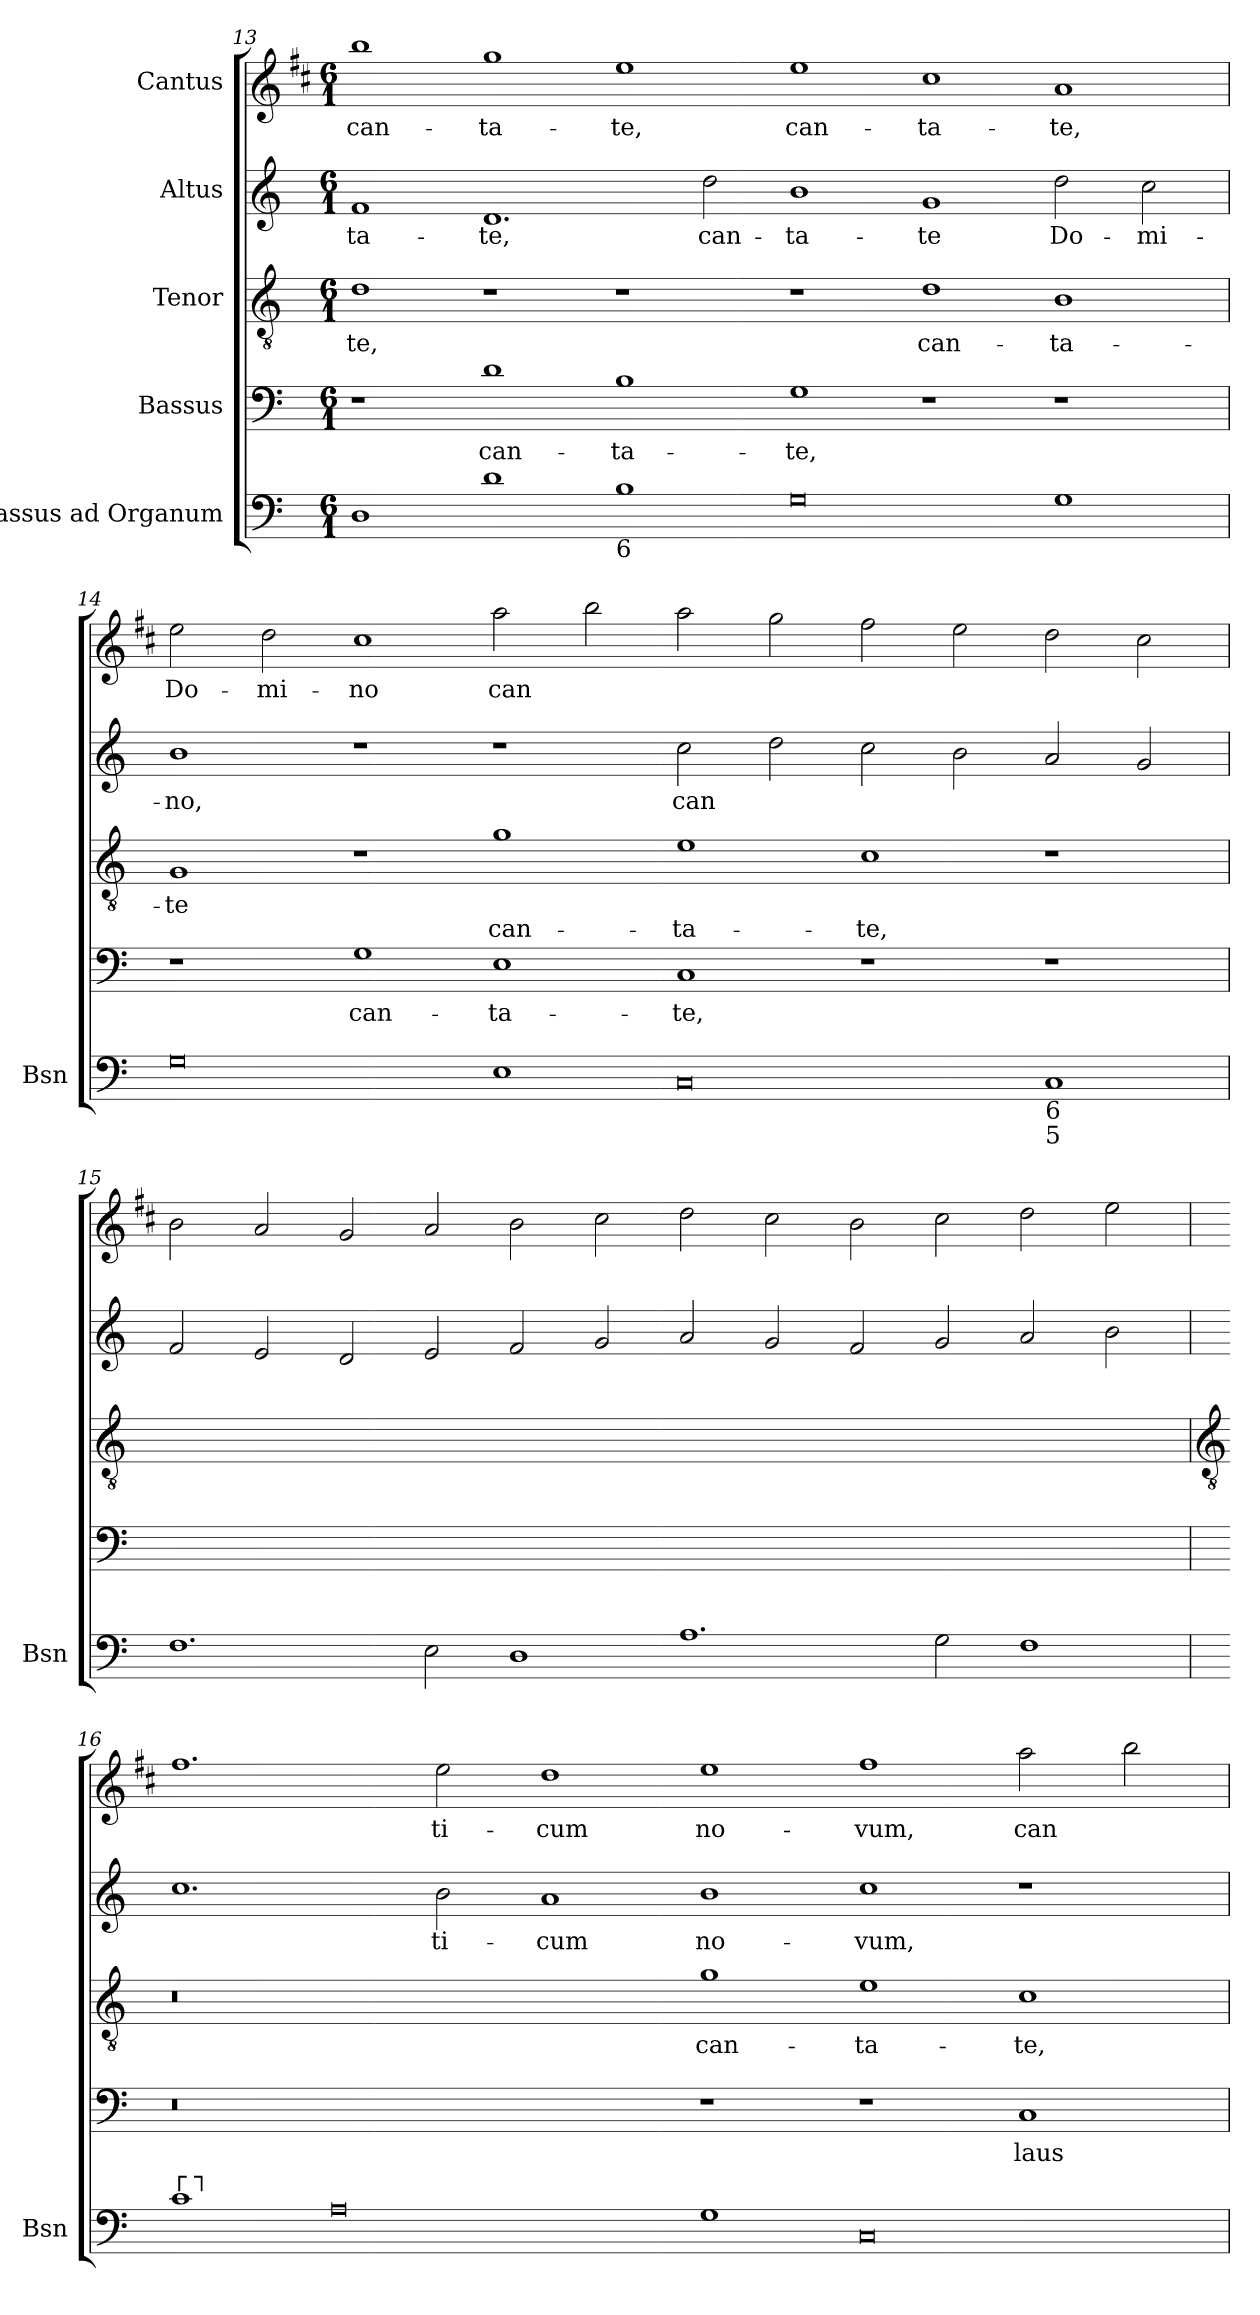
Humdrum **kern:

**kern	**kern	**text	**kern	**text	**text	**kern	**text	**kern	**text
*part5	*part4	*part4	*part3	*part3	*part3	*part2	*part2	*part1	*part1
*staff5	*staff4	*staff4	*staff3	*staff3	*staff3	*staff2	*staff2	*staff1	*staff1
*I"Bassus ad Organum	*I"Bassus	*	*I"Tenor	*	*	*I"Altus	*	*I"Cantus	*
*I'Bsn	*	*	*	*	*	*	*	*	*
*clefF4	*clefF4	*	*clefGv2	*	*	*clefG2	*	*clefG2	*
*	*	*	*	*	*	*	*	*ITrd1c2	*
*k[]	*k[]	*	*k[]	*	*	*k[]	*	*k[]	*
*C:	*C:	*	*C:	*	*	*C:	*	*C:	*
*M6/1	*M6/1	*	*M6/1	*	*	*M6/1	*	*M6/1	*
=13	=13	=13	=13	=13	=13	=13	=13	=13	=13
!	!	!	!	!LO:LY:b	!	!	!LO:LY:b	!	!LO:LY:b
1D	1r	.	1d	-te,	.	1f	-ta-	1aa	can-
!	!	!LO:LY:b	!	!	!	!	!LO:LY:b	!	!LO:LY:b
1d	1d	can-	1r	.	.	1.d	-te,	1ff	-ta-
!LO:TX:b:t=6	!	!	!	!	!	!	!	!	!
!	!	!LO:LY:b	!	!	!	!	!	!	!LO:LY:b
1B	1B	-ta-	1r	.	.	.	.	1dd	-te,
!	!	!	!	!	!	!	!LO:LY:b	!	!
.	.	.	.	.	.	2dd	can-	.	.
!	!	!LO:LY:b	!	!	!	!	!LO:LY:b	!	!LO:LY:b
0G	1G	-te,	1r	.	.	1b	-ta-	1dd	can-
!	!	!	!	!LO:LY:b	!	!	!LO:LY:b	!	!LO:LY:b
.	1r	.	1d	can-	.	1g	-te	1b	-ta-
!	!	!	!	!LO:LY:b	!	!	!LO:LY:b	!	!LO:LY:b
1G	1r	.	1B	-ta-	.	2dd	Do-	1g	-te,
!	!	!	!	!	!	!	!LO:LY:b	!	!
.	.	.	.	.	.	2cc	-mi-	.	.
=14	=14	=14	=14	=14	=14	=14	=14	=14	=14
!	!	!	!	!LO:LY:b	!	!	!LO:LY:b	!	!LO:LY:b
0G	1r	.	1G	-te	.	1b	-no,	2dd	Do-
!	!	!	!	!	!	!	!	!	!LO:LY:b
.	.	.	.	.	.	.	.	2cc	-mi-
!	!	!LO:LY:b	!	!	!	!	!	!	!LO:LY:b
.	1G	can-	1r	.	.	1r	.	1b	-no
!	!	!LO:LY:b	!	!	!LO:LY:b	!	!	!	!LO:LY:b
1E	1E	-ta-	1g	.	can-	1r	.	2gg	can
.	.	.	.	.	.	.	.	2aa	.
!	!	!LO:LY:b	!	!	!LO:LY:b	!	!LO:LY:b	!	!
0C	1C	-te,	1e	.	-ta-	2cc	can	2gg	.
.	.	.	.	.	.	2dd	.	2ff	.
!	!	!	!	!	!LO:LY:b	!	!	!	!
.	1r	.	1c	.	-te,	2cc	.	2ee	.
.	.	.	.	.	.	2b	.	2dd	.
!LO:TX:b:t=6	!	!	!	!	!	!	!	!	!
!LO:TX:b:t=5	!	!	!	!	!	!	!	!	!
1C	1r	.	1r	.	.	2a	.	2cc	.
.	.	.	.	.	.	2g	.	2b	.
=15	=15	=15	=15	=15	=15	=15	=15	=15	=15
1.F	00.ryy	.	00.ryy	.	.	2f	.	2a	.
.	.	.	.	.	.	2e	.	2g	.
.	.	.	.	.	.	2d	.	2f	.
2E	.	.	.	.	.	2e	.	2g	.
1D	.	.	.	.	.	2f	.	2a	.
.	.	.	.	.	.	2g	.	2b	.
1.A	.	.	.	.	.	2a	.	2cc	.
.	.	.	.	.	.	2g	.	2b	.
.	.	.	.	.	.	2f	.	2a	.
2G	.	.	.	.	.	2g	.	2b	.
1F	.	.	.	.	.	2a	.	2cc	.
.	.	.	.	.	.	2b	.	2dd	.
!!LO:LB:g=z
=16	=16	=16	=16	=16	=16	=16	=16	=16	=16
*	*	*	*clefGv2	*	*	*	*	*	*
!LO:TX:a:t=┌                                                       ┐	!	!	!	!	!	!	!	!	!
1c	0.r	.	0.r	.	.	1.cc	.	1.ee	.
0A	.	.	.	.	.	.	.	.	.
!	!	!	!	!	!	!	!LO:LY:b	!	!LO:LY:b
.	.	.	.	.	.	2b	ti-	2dd	ti-
!	!	!	!	!	!	!	!LO:LY:b	!	!LO:LY:b
.	.	.	.	.	.	1a	-cum	1cc	-cum
!	!	!	!	!LO:LY:b	!	!	!LO:LY:b	!	!LO:LY:b
1G	1r	.	1g	can-	.	1b	no-	1dd	no-
!	!	!	!	!LO:LY:b	!	!	!LO:LY:b	!	!LO:LY:b
0C	1r	.	1e	-ta-	.	1cc	-vum,	1ee	-vum,
!	!	!LO:LY:b	!	!LO:LY:b	!	!	!	!	!LO:LY:b
.	1C	laus	1c	-te,	.	1r	.	2gg	can
.	.	.	.	.	.	.	.	2aa	.
=	=	=	=	=	=	=	=	=	=
*-	*-	*-	*-	*-	*-	*-	*-	*-	*-
